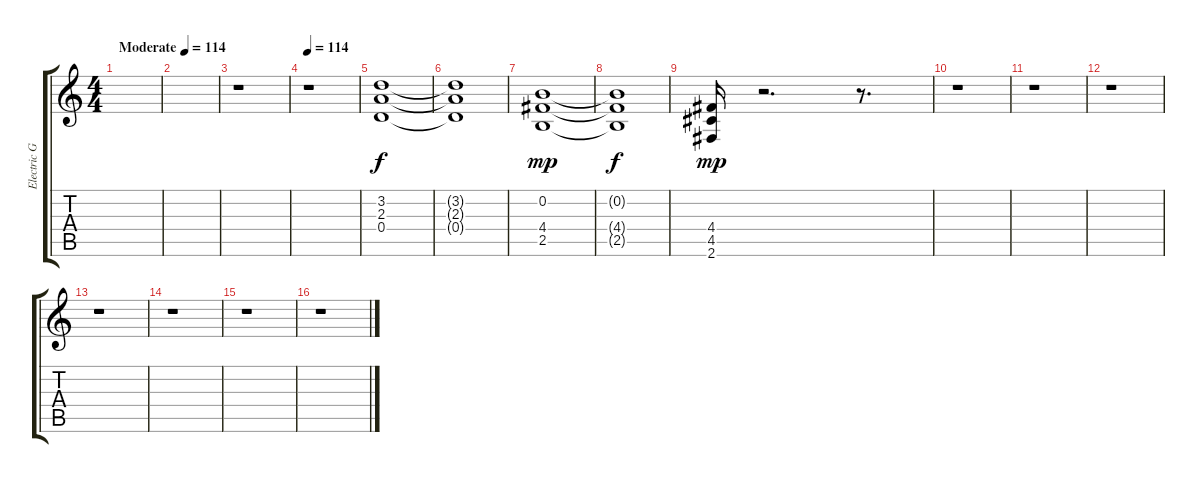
\track ("Electric Guitar" "Electric G") {instrument distortionguitar}
\staff {score tabs}
\tuning (E4 B3 G3 D3 A2 E2) {hide}
\ts (4 4)
\tempo (114 "Moderate")
\clef g2
\ks c
|
|
r.1 |
\tempo 114
r.1 |
(3.2 2.3 0.4).1 |
(3.2{t} 2.3{t} 0.4{t}).1{dy f} |
(0.2 4.4 2.5).1{dy mp} |
(0.2{t} 4.4{t} 2.5{t}).1{dy f} |
(4.4 4.5 2.6).16{dy mp} r.2{d} r.8{d} |
r.1 |
r.1 |
r.1 |
r.1 |
r.1 |
r.1 |
r.1
